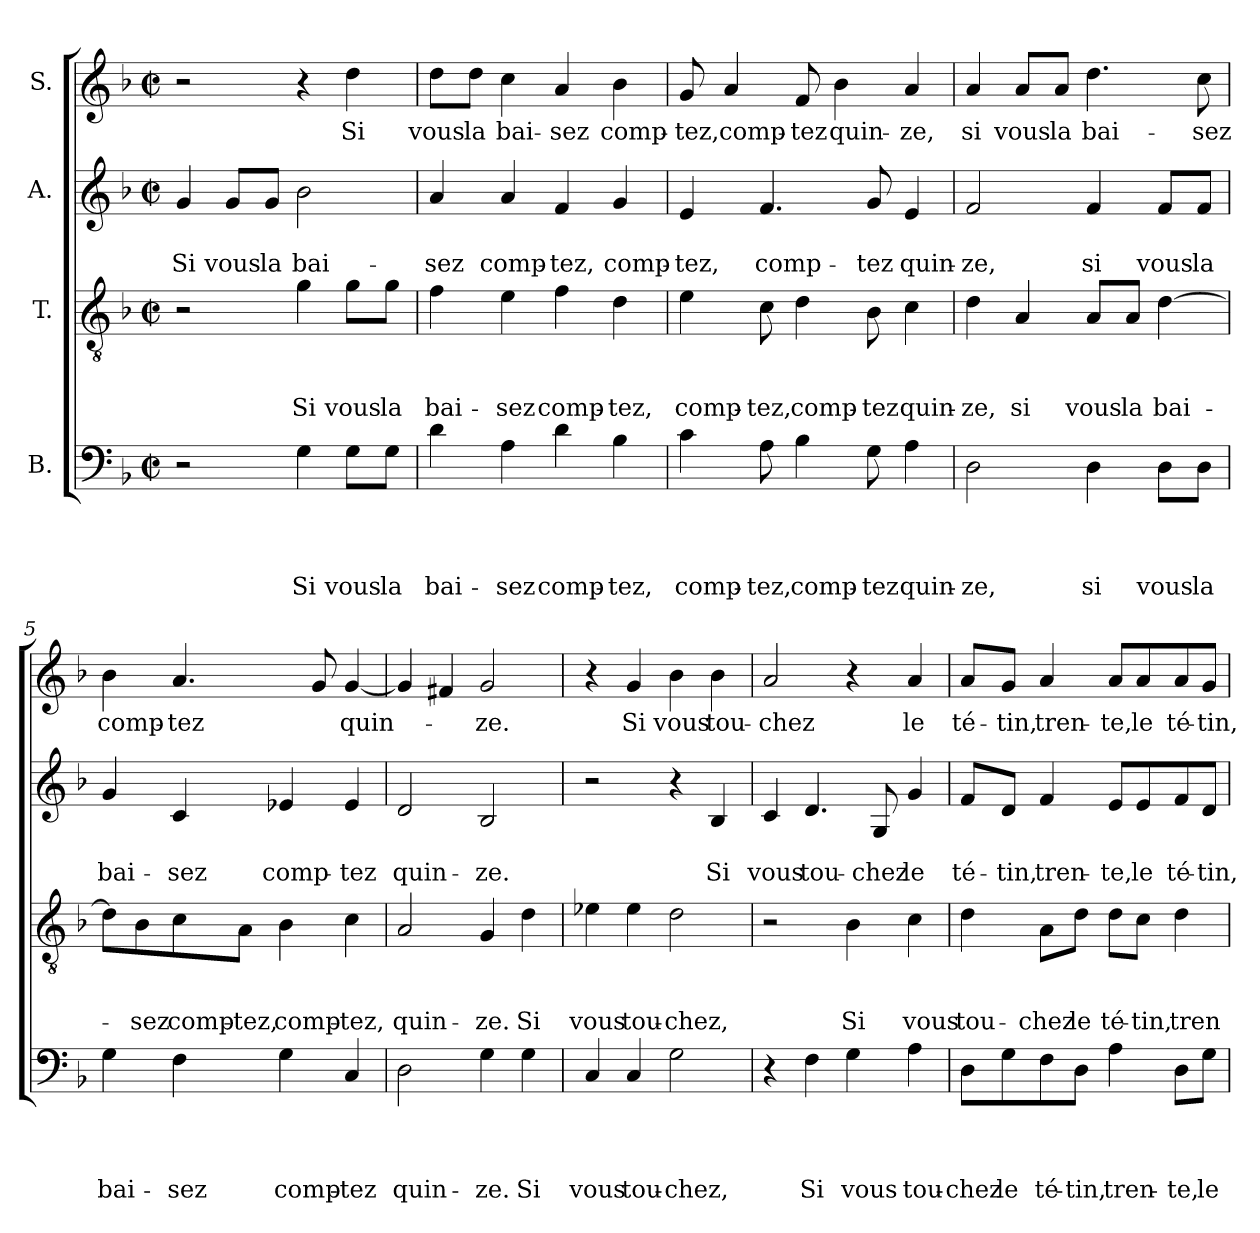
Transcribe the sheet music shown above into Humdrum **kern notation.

**kern	**text	**text	**text	**text	**kern	**text	**text	**text	**kern	**text	**text	**kern	**text
*part4	*part4	*part4	*part4	*part4	*part3	*part3	*part3	*part3	*part2	*part2	*part2	*part1	*part1
*staff4	*staff4	*staff4	*staff4	*staff4	*staff3	*staff3	*staff3	*staff3	*staff2	*staff2	*staff2	*staff1	*staff1
*I"B.	*	*	*	*	*I"T.	*	*	*	*I"A.	*	*	*I"S.	*
*clefF4	*	*	*	*	*clefGv2	*	*	*	*clefG2	*	*	*clefG2	*
*k[b-]	*	*	*	*	*k[b-]	*	*	*	*k[b-]	*	*	*k[b-]	*
*F:	*	*	*	*	*F:	*	*	*	*F:	*	*	*F:	*
*M2/2	*	*	*	*	*M2/2	*	*	*	*M2/2	*	*	*M2/2	*
*met(c|)	*	*	*	*	*met(c|)	*	*	*	*met(c|)	*	*	*met(c|)	*
=1	=1	=1	=1	=1	=1	=1	=1	=1	=1	=1	=1	=1	=1
2r	.	.	.	.	2r	.	.	.	4g/	.	Si	2r	.
.	.	.	.	.	.	.	.	.	8g/L	.	vous	.	.
.	.	.	.	.	.	.	.	.	8g/J	.	la	.	.
4G\	.	.	.	Si	4g\	.	.	Si	2b-\	.	bai-	4r	.
8G\L	.	.	.	vous	8g\L	.	.	vous	.	.	.	4dd\	Si
8G\J	.	.	.	la	8g\J	.	.	la	.	.	.	.	.
=2	=2	=2	=2	=2	=2	=2	=2	=2	=2	=2	=2	=2	=2
4d\	.	.	.	bai-	4f\	.	.	bai-	4a/	.	-sez	8dd\L	vous
.	.	.	.	.	.	.	.	.	.	.	.	8dd\J	la
4A\	.	.	.	-sez	4e\	.	.	-sez	4a/	.	comp-	4cc\	bai-
4d\	.	.	.	comp-	4f\	.	.	comp-	4f/	.	-tez,	4a/	-sez
4B-\	.	.	.	-tez,	4d\	.	.	-tez,	4g/	.	comp-	4b-\	comp-
=3	=3	=3	=3	=3	=3	=3	=3	=3	=3	=3	=3	=3	=3
4c\	.	.	.	comp-	4e\	.	.	comp-	4e/	.	-tez,	8g/	-tez,
.	.	.	.	.	.	.	.	.	.	.	.	4a/	comp-
8A\	.	.	.	-tez,	8c\	.	.	-tez,	4.f/	.	comp-	.	.
4B-\	.	.	.	comp-	4d\	.	.	comp-	.	.	.	8f/	-tez
.	.	.	.	.	.	.	.	.	.	.	.	4b-\	quin-
8G\	.	.	.	-tez	8B-\	.	.	-tez	8g/	.	-tez	.	.
4A\	.	.	.	quin-	4c\	.	.	quin-	4e/	.	quin-	4a/	-ze,
=4	=4	=4	=4	=4	=4	=4	=4	=4	=4	=4	=4	=4	=4
2D\	.	.	.	-ze,	4d\	.	.	-ze,	2f/	.	-ze,	4a/	si
.	.	.	.	.	4A/	.	.	si	.	.	.	8a/L	vous
.	.	.	.	.	.	.	.	.	.	.	.	8a/J	la
4D\	.	.	.	si	8A/L	.	.	vous	4f/	.	si	4.dd\	bai-
.	.	.	.	.	8A/J	.	.	la	.	.	.	.	.
8D\L	.	.	.	vous	[4d\	.	.	bai-	8f/L	.	vous	.	.
8D\J	.	.	.	la	.	.	.	.	8f/J	.	la	8cc\	-sez
!!LO:LB:g=z
=5	=5	=5	=5	=5	=5	=5	=5	=5	=5	=5	=5	=5	=5
4G\	.	.	.	bai-	8d\L]	.	.	.	4g/	.	bai-	4b-\	comp-
.	.	.	.	.	8B-\	.	.	-sez	.	.	.	.	.
4F\	.	.	.	-sez	8c\	.	.	comp-	4c/	.	-sez	4.a/	-tez
.	.	.	.	.	8A\J	.	.	-tez,	.	.	.	.	.
4G\	.	.	.	comp-	4B-\	.	.	comp-	4e-X/	.	comp-	.	.
.	.	.	.	.	.	.	.	.	.	.	.	8g/	.
4C/	.	.	.	-tez	4c\	.	.	-tez,	4e-/	.	-tez	[4g/	quin-
=6	=6	=6	=6	=6	=6	=6	=6	=6	=6	=6	=6	=6	=6
2D\	.	.	.	quin-	2A/	.	.	quin-	2d/	.	quin-	4g/]	.
.	.	.	.	.	.	.	.	.	.	.	.	4f#X/	.
4G\	.	.	.	-ze.	4G/	.	.	-ze.	2B-/	.	-ze.	2g/	-ze.
4G\	.	.	.	Si	4d\	.	.	Si	.	.	.	.	.
=7	=7	=7	=7	=7	=7	=7	=7	=7	=7	=7	=7	=7	=7
4C/	.	.	.	vous	4e-X\	.	.	vous	2r	.	.	4r	.
4C/	.	.	.	tou-	4e-\	.	.	tou-	.	.	.	4g/	Si
2G\	.	.	.	-chez,	2d\	.	.	-chez,	4r	.	.	4b-\	vous
.	.	.	.	.	.	.	.	.	4B-/	.	Si	4b-\	tou-
=8	=8	=8	=8	=8	=8	=8	=8	=8	=8	=8	=8	=8	=8
4r	.	.	.	.	2r	.	.	.	4c/	.	vous	2a/	-chez
4F\	.	.	.	Si	.	.	.	.	4.d/	.	tou-	.	.
4G\	.	.	.	vous	4B-\	.	.	Si	.	.	.	4r	.
.	.	.	.	.	.	.	.	.	8G/	.	-chez	.	.
4A\	.	.	.	tou-	4c\	.	.	vous	4g/	.	le	4a/	le
!!LO:LB:g=z
=9	=9	=9	=9	=9	=9	=9	=9	=9	=9	=9	=9	=9	=9
8D\L	.	.	.	-chez	4d\	.	.	tou-	8f/L	.	té-	8a/L	té-
8G\	.	.	.	le	.	.	.	.	8d/J	.	-tin,	8g/J	-tin,
8F\	.	.	.	té-	8A\L	.	.	-chez	4f/	.	tren-	4a/	tren-
8D\J	.	.	.	-tin,	8d\J	.	.	le	.	.	.	.	.
4A\	.	.	.	tren-	8d\L	.	.	té-	8e/L	.	-te,	8a/L	-te,
.	.	.	.	.	8c\J	.	.	-tin,	8e/	.	le	8a/	le
8D\L	.	.	.	-te,	4d\	.	.	tren-	8f/	.	té-	8a/	té-
8G\J	.	.	.	le	.	.	.	.	8d/J	.	-tin,	8g/J	-tin,
=	=	=	=	=	=	=	=	=	=	=	=	=	=
*-	*-	*-	*-	*-	*-	*-	*-	*-	*-	*-	*-	*-	*-
